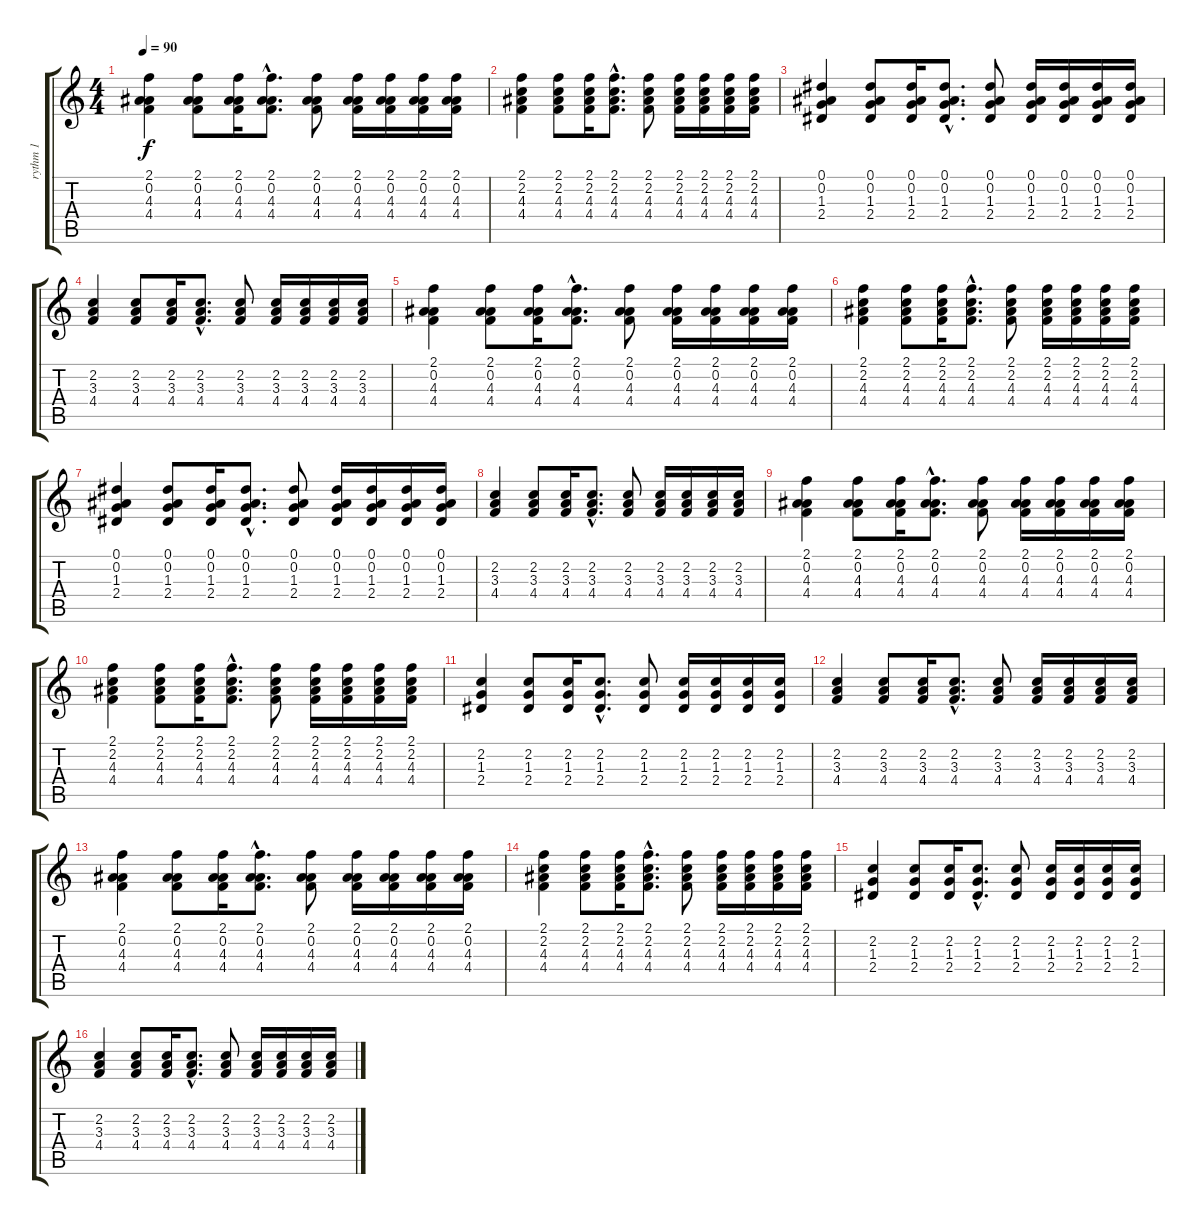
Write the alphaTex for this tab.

\track ("rythm 1" "rythm 1") {instrument distortionguitar}
\staff {score tabs}
\tuning (Eb4 Bb3 Gb3 Db3 Ab2 Eb2) {hide}
\ts (4 4)
\tempo 90
\clef g2
\ks c
(2.1 0.2 4.3 4.4).4{dy f} (2.1 0.2 4.3 4.4).8 (2.1 0.2 4.3 4.4).16 (2.1{hac} 0.2{hac} 4.3{hac} 4.4{hac}).8{d} (2.1 0.2 4.3 4.4).8 (2.1 0.2 4.3 4.4).16 (2.1 0.2 4.3 4.4).16 (2.1 0.2 4.3 4.4).16 (2.1 0.2 4.3 4.4).16 |
(2.1 2.2 4.3 4.4).4 (2.1 2.2 4.3 4.4).8 (2.1 2.2 4.3 4.4).16 (2.1{hac} 2.2{hac} 4.3{hac} 4.4{hac}).8{d} (2.1 2.2 4.3 4.4).8 (2.1 2.2 4.3 4.4).16 (2.1 2.2 4.3 4.4).16 (2.1 2.2 4.3 4.4).16 (2.1 2.2 4.3 4.4).16 |
(0.1 0.2 1.3 2.4).4 (0.1 0.2 1.3 2.4).8 (0.1 0.2 1.3 2.4).16 (0.1{hac} 0.2{hac} 1.3{hac} 2.4{hac}).8{d} (0.1 0.2 1.3 2.4).8 (0.1 0.2 1.3 2.4).16 (0.1 0.2 1.3 2.4).16 (0.1 0.2 1.3 2.4).16 (0.1 0.2 1.3 2.4).16 |
(2.2 3.3 4.4).4 (2.2 3.3 4.4).8 (2.2 3.3 4.4).16 (2.2{hac} 3.3{hac} 4.4{hac}).8{d} (2.2 3.3 4.4).8 (2.2 3.3 4.4).16 (2.2 3.3 4.4).16 (2.2 3.3 4.4).16 (2.2 3.3 4.4).16 |
(2.1 0.2 4.3 4.4).4 (2.1 0.2 4.3 4.4).8 (2.1 0.2 4.3 4.4).16 (2.1{hac} 0.2{hac} 4.3{hac} 4.4{hac}).8{d} (2.1 0.2 4.3 4.4).8 (2.1 0.2 4.3 4.4).16 (2.1 0.2 4.3 4.4).16 (2.1 0.2 4.3 4.4).16 (2.1 0.2 4.3 4.4).16 |
(2.1 2.2 4.3 4.4).4 (2.1 2.2 4.3 4.4).8 (2.1 2.2 4.3 4.4).16 (2.1{hac} 2.2{hac} 4.3{hac} 4.4{hac}).8{d} (2.1 2.2 4.3 4.4).8 (2.1 2.2 4.3 4.4).16 (2.1 2.2 4.3 4.4).16 (2.1 2.2 4.3 4.4).16 (2.1 2.2 4.3 4.4).16 |
(0.1 0.2 1.3 2.4).4 (0.1 0.2 1.3 2.4).8 (0.1 0.2 1.3 2.4).16 (0.1{hac} 0.2{hac} 1.3{hac} 2.4{hac}).8{d} (0.1 0.2 1.3 2.4).8 (0.1 0.2 1.3 2.4).16 (0.1 0.2 1.3 2.4).16 (0.1 0.2 1.3 2.4).16 (0.1 0.2 1.3 2.4).16 |
(2.2 3.3 4.4).4 (2.2 3.3 4.4).8 (2.2 3.3 4.4).16 (2.2{hac} 3.3{hac} 4.4{hac}).8{d} (2.2 3.3 4.4).8 (2.2 3.3 4.4).16 (2.2 3.3 4.4).16 (2.2 3.3 4.4).16 (2.2 3.3 4.4).16 |
(2.1 0.2 4.3 4.4).4 (2.1 0.2 4.3 4.4).8 (2.1 0.2 4.3 4.4).16 (2.1{hac} 0.2{hac} 4.3{hac} 4.4{hac}).8{d} (2.1 0.2 4.3 4.4).8 (2.1 0.2 4.3 4.4).16 (2.1 0.2 4.3 4.4).16 (2.1 0.2 4.3 4.4).16 (2.1 0.2 4.3 4.4).16 |
(2.1 2.2 4.3 4.4).4 (2.1 2.2 4.3 4.4).8 (2.1 2.2 4.3 4.4).16 (2.1{hac} 2.2{hac} 4.3{hac} 4.4{hac}).8{d} (2.1 2.2 4.3 4.4).8 (2.1 2.2 4.3 4.4).16 (2.1 2.2 4.3 4.4).16 (2.1 2.2 4.3 4.4).16 (2.1 2.2 4.3 4.4).16 |
(2.2 1.3 2.4).4 (2.2 1.3 2.4).8 (2.2 1.3 2.4).16 (2.2{hac} 1.3{hac} 2.4{hac}).8{d} (2.2 1.3 2.4).8 (2.2 1.3 2.4).16 (2.2 1.3 2.4).16 (2.2 1.3 2.4).16 (2.2 1.3 2.4).16 |
(2.2 3.3 4.4).4 (2.2 3.3 4.4).8 (2.2 3.3 4.4).16 (2.2{hac} 3.3{hac} 4.4{hac}).8{d} (2.2 3.3 4.4).8 (2.2 3.3 4.4).16 (2.2 3.3 4.4).16 (2.2 3.3 4.4).16 (2.2 3.3 4.4).16 |
(2.1 0.2 4.3 4.4).4 (2.1 0.2 4.3 4.4).8 (2.1 0.2 4.3 4.4).16 (2.1{hac} 0.2{hac} 4.3{hac} 4.4{hac}).8{d} (2.1 0.2 4.3 4.4).8 (2.1 0.2 4.3 4.4).16 (2.1 0.2 4.3 4.4).16 (2.1 0.2 4.3 4.4).16 (2.1 0.2 4.3 4.4).16 |
(2.1 2.2 4.3 4.4).4 (2.1 2.2 4.3 4.4).8 (2.1 2.2 4.3 4.4).16 (2.1{hac} 2.2{hac} 4.3{hac} 4.4{hac}).8{d} (2.1 2.2 4.3 4.4).8 (2.1 2.2 4.3 4.4).16 (2.1 2.2 4.3 4.4).16 (2.1 2.2 4.3 4.4).16 (2.1 2.2 4.3 4.4).16 |
(2.2 1.3 2.4).4 (2.2 1.3 2.4).8 (2.2 1.3 2.4).16 (2.2{hac} 1.3{hac} 2.4{hac}).8{d} (2.2 1.3 2.4).8 (2.2 1.3 2.4).16 (2.2 1.3 2.4).16 (2.2 1.3 2.4).16 (2.2 1.3 2.4).16 |
(2.2 3.3 4.4).4 (2.2 3.3 4.4).8 (2.2 3.3 4.4).16 (2.2{hac} 3.3{hac} 4.4{hac}).8{d} (2.2 3.3 4.4).8 (2.2 3.3 4.4).16 (2.2 3.3 4.4).16 (2.2 3.3 4.4).16 (2.2 3.3 4.4).16
